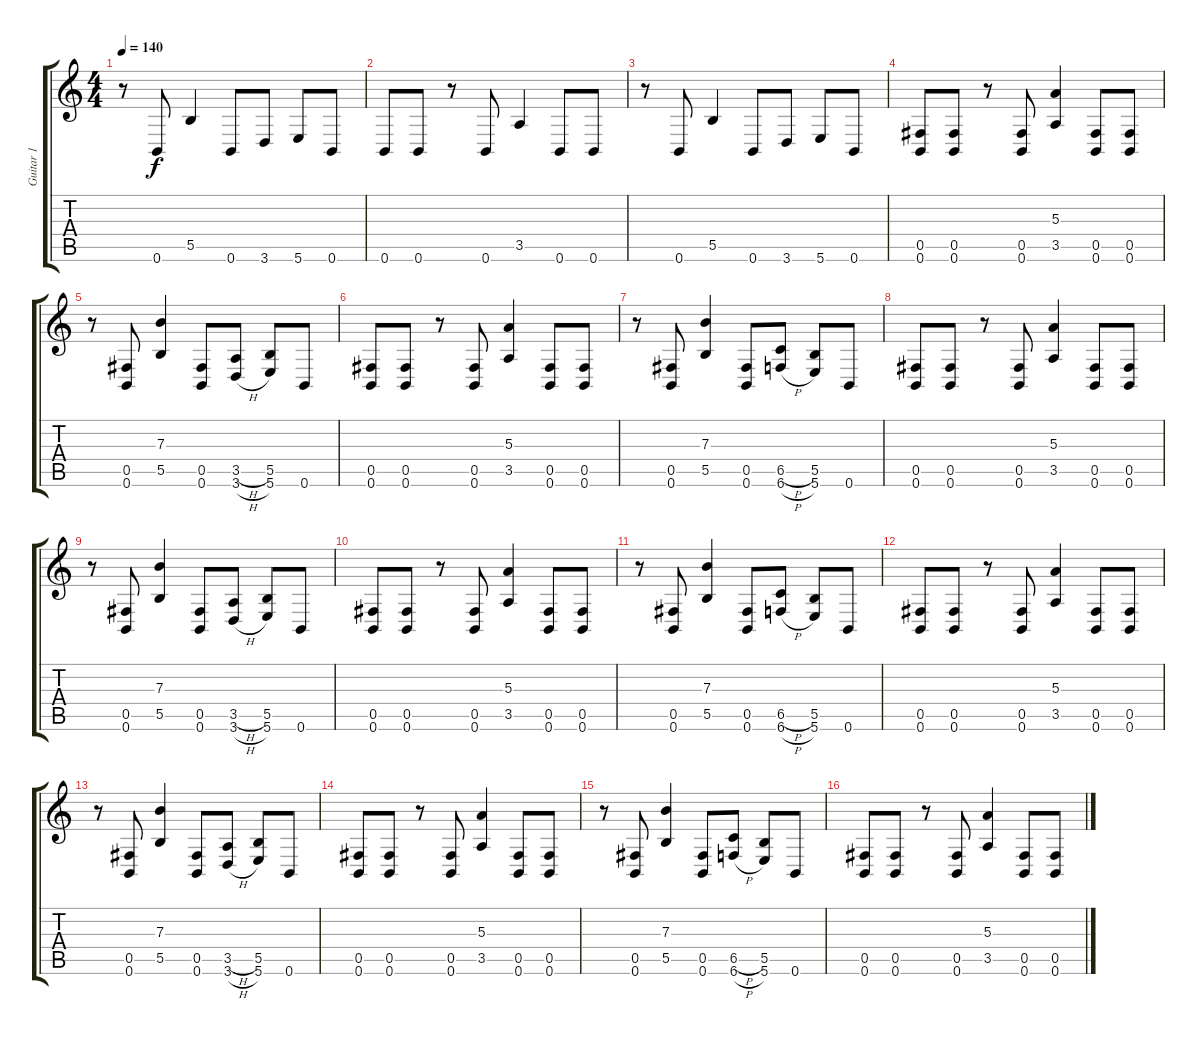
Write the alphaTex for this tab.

\track ("Guitar 1" "Guitar 1") {instrument distortionguitar}
\staff {score tabs}
\tuning (Db4 Ab3 E3 B2 Gb2 B1) {hide}
\ts (4 4)
\tempo 140
\clef g2
\ks c
r.8{dy f} 0.6.8 5.5.4 0.6.8 3.6.8 5.6.8 0.6.8 |
0.6.8 0.6.8 r.8 0.6.8 3.5.4 0.6.8 0.6.8 |
r.8 0.6.8 5.5.4 0.6.8 3.6.8 5.6.8 0.6.8 |
(0.5 0.6).8 (0.5 0.6).8 r.8 (0.5 0.6).8 (5.3 3.5).4 (0.5 0.6).8 (0.5 0.6).8 |
r.8 (0.5 0.6).8 (7.3 5.5).4 (0.5 0.6).8 (3.5{h} 3.6{h}).8 (5.5 5.6).8 0.6.8 |
(0.5 0.6).8 (0.5 0.6).8 r.8 (0.5 0.6).8 (5.3 3.5).4 (0.5 0.6).8 (0.5 0.6).8 |
r.8 (0.5 0.6).8 (7.3 5.5).4 (0.5 0.6).8 (6.5{h} 6.6{h}).8 (5.5 5.6).8 0.6.8 |
(0.5 0.6).8 (0.5 0.6).8 r.8 (0.5 0.6).8 (5.3 3.5).4 (0.5 0.6).8 (0.5 0.6).8 |
r.8 (0.5 0.6).8 (7.3 5.5).4 (0.5 0.6).8 (3.5{h} 3.6{h}).8 (5.5 5.6).8 0.6.8 |
(0.5 0.6).8 (0.5 0.6).8 r.8 (0.5 0.6).8 (5.3 3.5).4 (0.5 0.6).8 (0.5 0.6).8 |
r.8 (0.5 0.6).8 (7.3 5.5).4 (0.5 0.6).8 (6.5{h} 6.6{h}).8 (5.5 5.6).8 0.6.8 |
(0.5 0.6).8 (0.5 0.6).8 r.8 (0.5 0.6).8 (5.3 3.5).4 (0.5 0.6).8 (0.5 0.6).8 |
r.8 (0.5 0.6).8 (7.3 5.5).4 (0.5 0.6).8 (3.5{h} 3.6{h}).8 (5.5 5.6).8 0.6.8 |
(0.5 0.6).8 (0.5 0.6).8 r.8 (0.5 0.6).8 (5.3 3.5).4 (0.5 0.6).8 (0.5 0.6).8 |
r.8 (0.5 0.6).8 (7.3 5.5).4 (0.5 0.6).8 (6.5{h} 6.6{h}).8 (5.5 5.6).8 0.6.8 |
(0.5 0.6).8 (0.5 0.6).8 r.8 (0.5 0.6).8 (5.3 3.5).4 (0.5 0.6).8 (0.5 0.6).8
